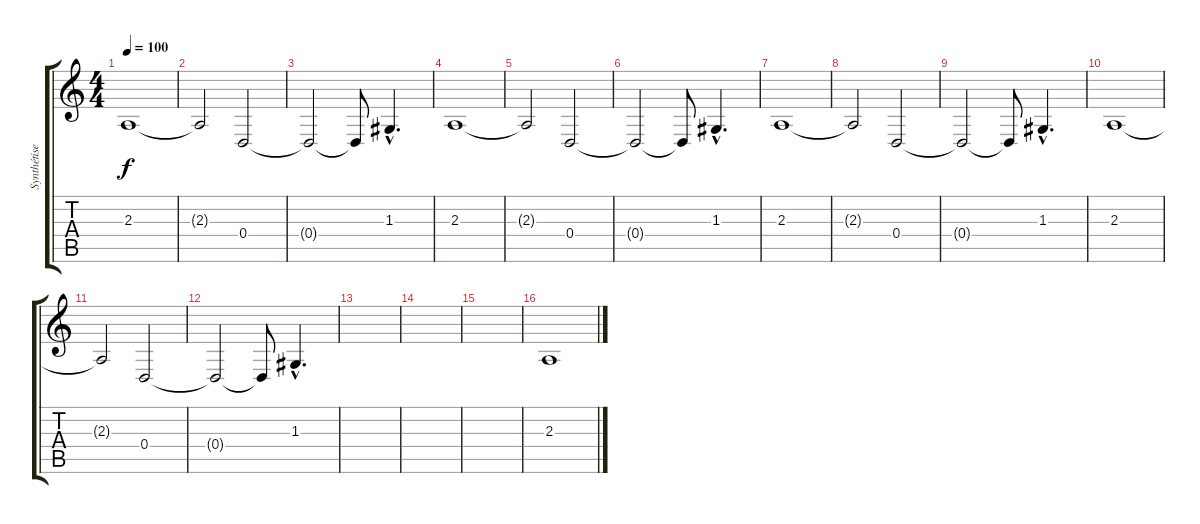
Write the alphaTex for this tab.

\track ("Synthétiseur" "Synthétise") {instrument pad2warm}
\staff {score tabs}
\tuning (E4 B3 G3 D3 A2 E2) {hide}
\ts (4 4)
\tempo 100
\clef g2
\ks c
2.3.1{dy f instrument pad2warm} |
2.3{t}.2 0.4.2 |
0.4{t}.2 0.4{t}.8 1.3{hac}.4{d} |
2.3.1 |
2.3{t}.2 0.4.2 |
0.4{t}.2 0.4{t}.8 1.3{hac}.4{d} |
2.3.1 |
2.3{t}.2 0.4.2 |
0.4{t}.2 0.4{t}.8 1.3{hac}.4{d} |
2.3.1 |
2.3{t}.2 0.4.2 |
0.4{t}.2 0.4{t}.8 1.3{hac}.4{d} |
|
|
|
2.3.1
